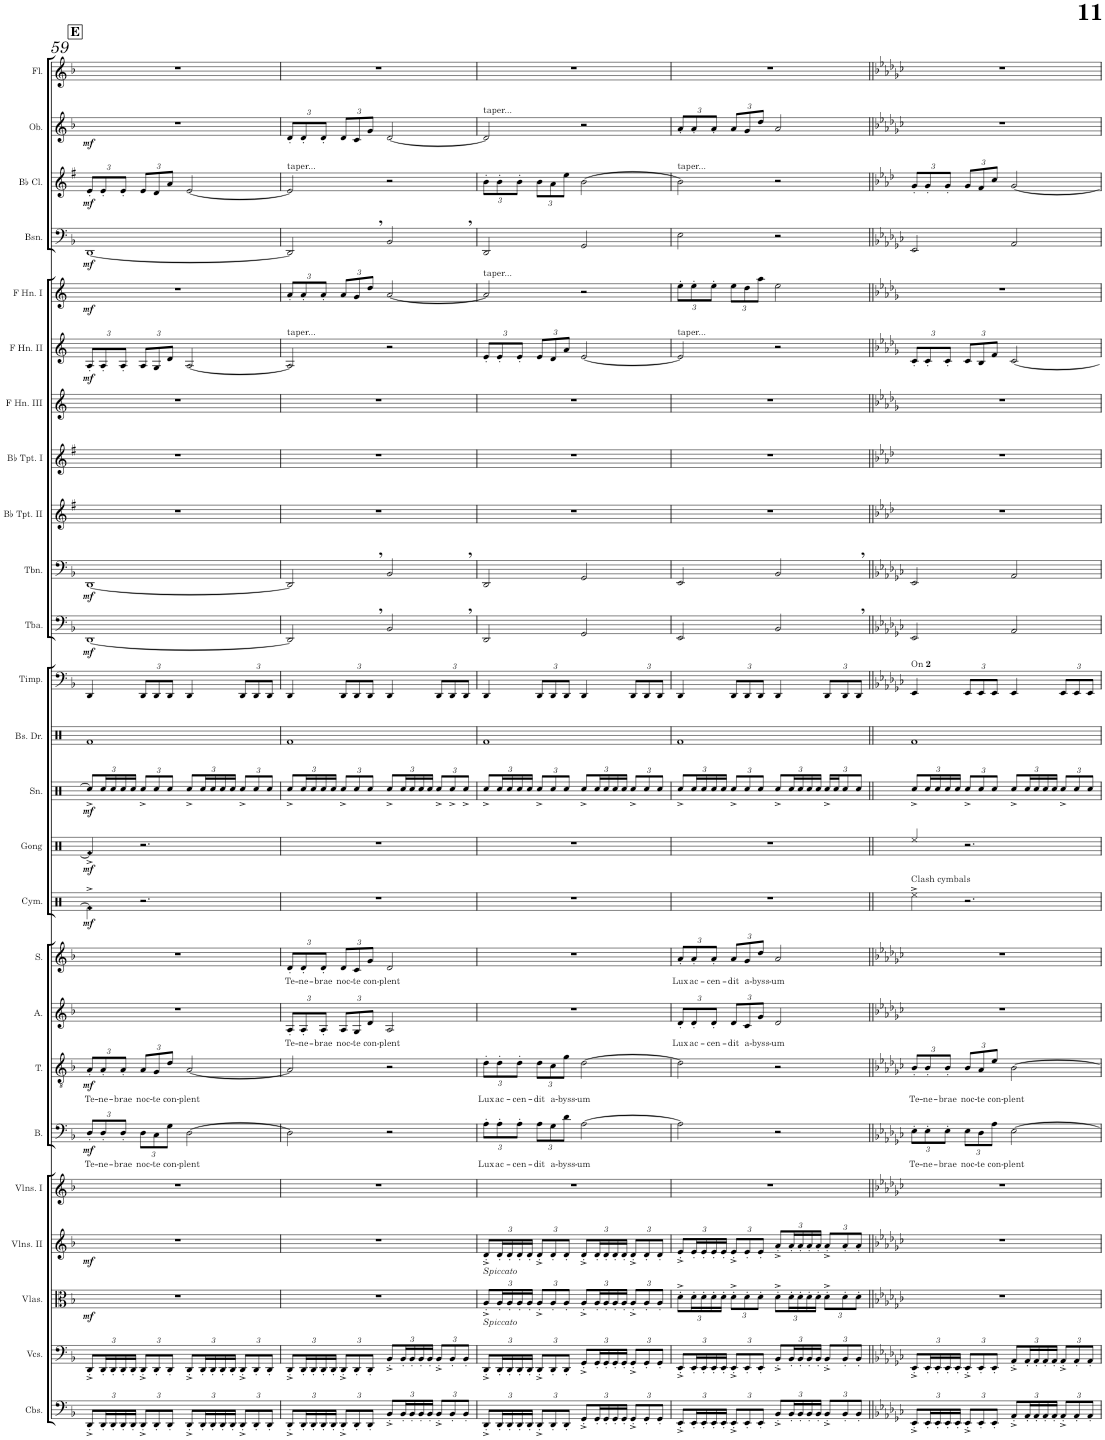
**kern	**kern	**kern	**dynam	**kern	**dynam	**kern	**kern	**text	**dynam	**kern	**text	**dynam	**kern	**text	**kern	**text	**kern	**dynam	**kern	**dynam	**kern	**dynam	**kern	**kern	**kern	**dynam	**kern	**dynam	**kern	**kern	**kern	**kern	**dynam	**kern	**dynam	**kern	**dynam	**kern	**dynam	**kern	**dynam	**kern
*part25	*part24	*part23	*part23	*part22	*part22	*part21	*part20	*part20	*part20	*part19	*part19	*part19	*part18	*part18	*part17	*part17	*part16	*part16	*part15	*part15	*part14	*part14	*part13	*part12	*part11	*part11	*part10	*part10	*part9	*part8	*part7	*part6	*part6	*part5	*part5	*part4	*part4	*part3	*part3	*part2	*part2	*part1
*staff25	*staff24	*staff23	*staff23	*staff22	*staff22	*staff21	*staff20	*staff20	*staff20	*staff19	*staff19	*staff19	*staff18	*staff18	*staff17	*staff17	*staff16	*staff16	*staff15	*staff15	*staff14	*staff14	*staff13	*staff12	*staff11	*staff11	*staff10	*staff10	*staff9	*staff8	*staff7	*staff6	*staff6	*staff5	*staff5	*staff4	*staff4	*staff3	*staff3	*staff2	*staff2	*staff1
*I"Contrabasses	*I"Violoncellos	*I"Violas	*	*I"Violins II	*	*I"Violins I	*I"Bass	*	*	*I"Tenor	*	*	*I"Alto	*	*I"Soprano	*	*I"Cymbals	*	*I"Gong	*	*I"Snare Drum	*	*I"Bass Drum	*I"Timpani	*I"Tuba	*	*I"Trombone	*	*I"Bb Trumpet II	*I"Bb Trumpet I	*I"F Horn III	*I"F Horn II	*	*I"F Horn I	*	*I"Bassoon	*	*I"Bb Clarinet	*	*I"Oboe	*	*I"Flute
*I'Cbs.	*I'Vcs.	*I'Vlas.	*	*I'Vlns. II	*	*I'Vlns. I	*I'B.	*	*	*I'T.	*	*	*I'A.	*	*I'S.	*	*I'Cym.	*	*I'Gong	*	*I'Sn.	*	*I'Bs. Dr.	*I'Timp.	*I'Tba.	*	*I'Tbn.	*	*I'Bb Tpt. II	*I'Bb Tpt. I	*I'F Hn. III	*I'F Hn. II	*	*I'F Hn. I	*	*I'Bsn.	*	*I'Bb Cl.	*	*I'Ob.	*	*I'Fl.
!!LO:PB:g=z
*clefF4	*clefF4	*clefC3	*	*clefG2	*	*clefG2	*clefF4	*	*	*clefGv2	*	*	*clefG2	*	*clefG2	*	*clefX	*	*clefX	*	*clefX	*	*clefX	*clefF4	*clefF4	*	*clefF4	*	*clefG2	*clefG2	*clefG2	*clefG2	*	*clefG2	*	*clefF4	*	*clefG2	*	*clefG2	*	*clefG2
*Trd7c12	*	*	*	*	*	*	*	*	*	*	*	*	*	*	*	*	*	*	*	*	*	*	*	*	*Trd7c12	*	*	*	*Trd1c2	*Trd1c2	*Trd4c7	*Trd4c7	*	*Trd4c7	*	*	*	*Trd1c2	*	*	*	*
*k[b-]	*k[b-]	*k[b-]	*	*k[b-]	*	*k[b-]	*k[b-]	*	*	*k[b-]	*	*	*k[b-]	*	*k[b-]	*	*k[]	*	*k[]	*	*k[]	*	*k[]	*k[b-]	*k[b-]	*	*k[b-]	*	*k[f#]	*k[f#]	*k[]	*k[]	*	*k[]	*	*k[b-]	*	*k[f#]	*	*k[b-]	*	*k[b-]
*M4/4	*M4/4	*M4/4	*	*M4/4	*	*M4/4	*M4/4	*	*	*M4/4	*	*	*M4/4	*	*M4/4	*	*M4/4	*	*M4/4	*	*M4/4	*	*M4/4	*M4/4	*M4/4	*	*M4/4	*	*M4/4	*M4/4	*M4/4	*M4/4	*	*M4/4	*	*M4/4	*	*M4/4	*	*M4/4	*	*M4/4
*Xbrackettup	*Xbrackettup	*	*	*	*	*	*Xbrackettup	*	*	*	*	*	*	*	*	*	*	*	*	*	*	*	*	*	*	*	*	*	*	*	*	*	*	*	*	*	*	*	*	*	*	*
!!LO:REH:place=s1:a:B:cj:fs=14:t=E
=59	=59	=59	=59	=59	=59	=59	=59	=59	=59	=59	=59	=59	=59	=59	=59	=59	=59	=59	=59	=59	=59	=59	=59	=59	=59	=59	=59	=59	=59	=59	=59	=59	=59	=59	=59	=59	=59	=59	=59	=59	=59	=59
!	!	!	!	!	!	!	!	!LO:LY:b	!	!	!	!	!	!	!	!	!	!	!	!	!	!	!	!	!	!	!	!	!	!	!	!	!	!	!	!	!	!	!	!	!	!
*	*	*	*	*	*	*	*	*	*	*Xbrackettup	*	*	*	*	*	*	*	*	*	*	*	*	*	*	*	*	*	*	*	*	*	*	*	*	*	*	*	*	*	*	*	*
!	!	!	!	!	!	!	!	!	!	!	!LO:LY:b	!	!	!	!	!	!LO:N:head=diamond	!	!LO:N:head=diamond	!	!	!	!	!	!	!	!	!	!	!	!	!	!	!	!	!	!	!	!	!	!	!
*	*	*	*	*	*	*	*	*	*	*	*	*	*	*	*	*	*	*	*	*	*Xbrackettup	*	*	*	*	*	*	*	*	*	*	*Xbrackettup	*	*	*	*	*	*Xbrackettup	*	*	*	*
!	!	!	!LO:DY:b	!	!LO:DY:b	!	!	!	!LO:DY:b	!	!	!LO:DY:b	!	!	!	!	!	!LO:DY:b	!	!LO:DY:b	!	!LO:DY:b	!	!	!	!LO:DY:b	!	!LO:DY:b	!	!	!	!	!LO:DY:b	!	!LO:DY:b	!	!LO:DY:b	!	!LO:DY:b	!	!LO:DY:b	!
12DD'^/L	12DD'^/L	1r	mf	1r	mf	1r	12D'/L	Te-	mf	12A'/L	Te-	mf	1r	.	1r	.	4Rf^\]	mf	4Rf^/]	mf	12Rcc^/L]	mf	1Rf	4DD/	[1DD	mf	[1DD	mf	1r	1r	1r	12A'/L	mf	1r	mf	[1DD	mf	12e'/L	mf	1r	mf	1r
!	!	!	!	!	!	!	!	!LO:LY:b	!	!	!LO:LY:b	!	!	!	!	!	!	!	!	!	!	!	!	!	!	!	!	!	!	!	!	!	!	!	!	!	!	!	!	!	!	!
24DD'/L	24DD'/L	.	.	.	.	.	12D'/	-ne-	.	12A'/	-ne-	.	.	.	.	.	.	.	.	.	24Rcc/L	.	.	.	.	.	.	.	.	.	.	12A'/	.	.	.	.	.	12e'/	.	.	.	.
24DD'/	24DD'/	.	.	.	.	.	.	.	.	.	.	.	.	.	.	.	.	.	.	.	24Rcc/	.	.	.	.	.	.	.	.	.	.	.	.	.	.	.	.	.	.	.	.	.
!	!	!	!	!	!	!	!	!LO:LY:b	!	!	!LO:LY:b	!	!	!	!	!	!	!	!	!	!	!	!	!	!	!	!	!	!	!	!	!	!	!	!	!	!	!	!	!	!	!
24DD'/	24DD'/	.	.	.	.	.	12D'/J	-brae	.	12A'/J	-brae	.	.	.	.	.	.	.	.	.	24Rcc/	.	.	.	.	.	.	.	.	.	.	12A'/J	.	.	.	.	.	12e'/J	.	.	.	.
24DD'/JJ	24DD'/JJ	.	.	.	.	.	.	.	.	.	.	.	.	.	.	.	.	.	.	.	24Rcc/JJ	.	.	.	.	.	.	.	.	.	.	.	.	.	.	.	.	.	.	.	.	.
!	!	!	!	!	!	!	!	!LO:LY:b	!	!	!LO:LY:b	!	!	!	!	!	!	!	!	!	!	!	!	!	!	!	!	!	!	!	!	!	!	!	!	!	!	!	!	!	!	!
*	*	*	*	*	*	*	*	*	*	*	*	*	*	*	*	*	*	*	*	*	*	*	*	*Xbrackettup	*	*	*	*	*	*	*	*	*	*	*	*	*	*	*	*	*	*
12DD'^/L	12DD'^/L	.	.	.	.	.	12D\L	noc-	.	12A/L	noc-	.	.	.	.	.	2.r	.	2.r	.	12Rcc^/L	.	.	12DD/L	.	.	.	.	.	.	.	12A/L	.	.	.	.	.	12e/L	.	.	.	.
!	!	!	!	!	!	!	!	!LO:LY:b	!	!	!LO:LY:b	!	!	!	!	!	!	!	!	!	!	!	!	!	!	!	!	!	!	!	!	!	!	!	!	!	!	!	!	!	!	!
12DD'/	12DD'/	.	.	.	.	.	12C\	-te	.	12G/	-te	.	.	.	.	.	.	.	.	.	12Rcc/	.	.	12DD/	.	.	.	.	.	.	.	12G/	.	.	.	.	.	12d/	.	.	.	.
!	!	!	!	!	!	!	!	!LO:LY:b	!	!	!LO:LY:b	!	!	!	!	!	!	!	!	!	!	!	!	!	!	!	!	!	!	!	!	!	!	!	!	!	!	!	!	!	!	!
12DD'/J	12DD'/J	.	.	.	.	.	12G\J	con-	.	12d/J	con-	.	.	.	.	.	.	.	.	.	12Rcc/J	.	.	12DD/J	.	.	.	.	.	.	.	12d/J	.	.	.	.	.	12a/J	.	.	.	.
!	!	!	!	!	!	!	!	!LO:LY:b	!	!	!LO:LY:b	!	!	!	!	!	!	!	!	!	!	!	!	!	!	!	!	!	!	!	!	!	!	!	!	!	!	!	!	!	!	!
12DD'^/L	12DD'^/L	.	.	.	.	.	[2D\	-plent	.	[2A/	-plent	.	.	.	.	.	.	.	.	.	12Rcc^/L	.	.	4DD/	.	.	.	.	.	.	.	[2A/	.	.	.	.	.	[2e/	.	.	.	.
24DD'/L	24DD'/L	.	.	.	.	.	.	.	.	.	.	.	.	.	.	.	.	.	.	.	24Rcc/L	.	.	.	.	.	.	.	.	.	.	.	.	.	.	.	.	.	.	.	.	.
24DD'/	24DD'/	.	.	.	.	.	.	.	.	.	.	.	.	.	.	.	.	.	.	.	24Rcc/	.	.	.	.	.	.	.	.	.	.	.	.	.	.	.	.	.	.	.	.	.
24DD'/	24DD'/	.	.	.	.	.	.	.	.	.	.	.	.	.	.	.	.	.	.	.	24Rcc/	.	.	.	.	.	.	.	.	.	.	.	.	.	.	.	.	.	.	.	.	.
24DD'/JJ	24DD'/JJ	.	.	.	.	.	.	.	.	.	.	.	.	.	.	.	.	.	.	.	24Rcc/JJ	.	.	.	.	.	.	.	.	.	.	.	.	.	.	.	.	.	.	.	.	.
12DD'^/L	12DD'^/L	.	.	.	.	.	.	.	.	.	.	.	.	.	.	.	.	.	.	.	12Rcc^/L	.	.	12DD/L	.	.	.	.	.	.	.	.	.	.	.	.	.	.	.	.	.	.
12DD'/	12DD'/	.	.	.	.	.	.	.	.	.	.	.	.	.	.	.	.	.	.	.	12Rcc/	.	.	12DD/	.	.	.	.	.	.	.	.	.	.	.	.	.	.	.	.	.	.
12DD'/J	12DD'/J	.	.	.	.	.	.	.	.	.	.	.	.	.	.	.	.	.	.	.	12Rcc/J	.	.	12DD/J	.	.	.	.	.	.	.	.	.	.	.	.	.	.	.	.	.	.
=60	=60	=60	=60	=60	=60	=60	=60	=60	=60	=60	=60	=60	=60	=60	=60	=60	=60	=60	=60	=60	=60	=60	=60	=60	=60	=60	=60	=60	=60	=60	=60	=60	=60	=60	=60	=60	=60	=60	=60	=60	=60	=60
*	*	*	*	*	*	*	*	*	*	*	*	*	*Xbrackettup	*	*	*	*	*	*	*	*	*	*	*	*	*	*	*	*	*	*	*	*	*	*	*	*	*	*	*	*	*
!	!	!	!	!	!	!	!	!	!	!	!	!	!	!LO:LY:b	!	!	!	!	!	!	!	!	!	!	!	!	!	!	!	!	!	!	!	!	!	!	!	!	!	!	!	!
*	*	*	*	*	*	*	*	*	*	*	*	*	*	*	*Xbrackettup	*	*	*	*	*	*	*	*	*	*	*	*	*	*	*	*	*	*	*	*	*	*	*	*	*	*	*
!	!	!	!	!	!	!	!	!	!	!	!	!	!	!	!	!LO:LY:b	!	!	!	!	!	!	!	!	!	!	!	!	!	!	!	!	!	!	!	!	!	!	!	!	!	!
*	*	*	*	*	*	*	*	*	*	*	*	*	*	*	*	*	*	*	*	*	*	*	*	*	*	*	*	*	*	*	*	*	*	*Xbrackettup	*	*	*	*	*	*Xbrackettup	*	*
!	!	!	!	!	!	!	!	!	!	!	!	!	!	!	!	!	!	!	!	!	!	!	!	!	!	!	!	!	!	!	!	!	!	!	!	!	!	!LO:TX:a:t=taper...	!	!	!	!
!	!	!	!	!	!	!	!	!	!	!	!	!	!	!	!	!	!	!	!	!	!	!	!	!	!	!	!	!	!	!	!	!LO:TX:a:t=taper...	!	!	!	!	!	!	!	!	!	!
12DD'^/L	12DD'^/L	1r	.	1r	.	1r	2D\]	.	.	2A/]	.	.	12A'/L	Te-	12d'/L	Te-	1r	.	1r	.	12Rcc^/L	.	1Rf	4DD/	2DD,/]	.	2DD,/]	.	1r	1r	1r	2A/]	.	12a'/L	.	2DD,/]	.	2e/]	.	12d'/L	.	1r
!	!	!	!	!	!	!	!	!	!	!	!	!	!	!LO:LY:b	!	!LO:LY:b	!	!	!	!	!	!	!	!	!	!	!	!	!	!	!	!	!	!	!	!	!	!	!	!	!	!
24DD'/L	24DD'/L	.	.	.	.	.	.	.	.	.	.	.	12A'/	-ne-	12d'/	-ne-	.	.	.	.	24Rcc/L	.	.	.	.	.	.	.	.	.	.	.	.	12a'/	.	.	.	.	.	12d'/	.	.
24DD'/	24DD'/	.	.	.	.	.	.	.	.	.	.	.	.	.	.	.	.	.	.	.	24Rcc/	.	.	.	.	.	.	.	.	.	.	.	.	.	.	.	.	.	.	.	.	.
!	!	!	!	!	!	!	!	!	!	!	!	!	!	!LO:LY:b	!	!LO:LY:b	!	!	!	!	!	!	!	!	!	!	!	!	!	!	!	!	!	!	!	!	!	!	!	!	!	!
24DD'/	24DD'/	.	.	.	.	.	.	.	.	.	.	.	12A'/J	-brae	12d'/J	-brae	.	.	.	.	24Rcc/	.	.	.	.	.	.	.	.	.	.	.	.	12a'/J	.	.	.	.	.	12d'/J	.	.
24DD'/JJ	24DD'/JJ	.	.	.	.	.	.	.	.	.	.	.	.	.	.	.	.	.	.	.	24Rcc/JJ	.	.	.	.	.	.	.	.	.	.	.	.	.	.	.	.	.	.	.	.	.
!	!	!	!	!	!	!	!	!	!	!	!	!	!	!LO:LY:b	!	!LO:LY:b	!	!	!	!	!	!	!	!	!	!	!	!	!	!	!	!	!	!	!	!	!	!	!	!	!	!
12DD'^/L	12DD'^/L	.	.	.	.	.	.	.	.	.	.	.	12A/L	noc-	12d/L	noc-	.	.	.	.	12Rcc^/L	.	.	12DD/L	.	.	.	.	.	.	.	.	.	12a/L	.	.	.	.	.	12d/L	.	.
!	!	!	!	!	!	!	!	!	!	!	!	!	!	!LO:LY:b	!	!LO:LY:b	!	!	!	!	!	!	!	!	!	!	!	!	!	!	!	!	!	!	!	!	!	!	!	!	!	!
12DD'/	12DD'/	.	.	.	.	.	.	.	.	.	.	.	12G/	-te	12c/	-te	.	.	.	.	12Rcc/	.	.	12DD/	.	.	.	.	.	.	.	.	.	12g/	.	.	.	.	.	12c/	.	.
!	!	!	!	!	!	!	!	!	!	!	!	!	!	!LO:LY:b	!	!LO:LY:b	!	!	!	!	!	!	!	!	!	!	!	!	!	!	!	!	!	!	!	!	!	!	!	!	!	!
12DD'/J	12DD'/J	.	.	.	.	.	.	.	.	.	.	.	12d/J	con-	12g/J	con-	.	.	.	.	12Rcc/J	.	.	12DD/J	.	.	.	.	.	.	.	.	.	12dd/J	.	.	.	.	.	12g/J	.	.
!	!	!	!	!	!	!	!	!	!	!	!	!	!	!LO:LY:b	!	!LO:LY:b	!	!	!	!	!	!	!	!	!	!	!	!	!	!	!	!	!	!	!	!	!	!	!	!	!	!
12BB-'^/L	12BB-'^/L	.	.	.	.	.	2r	.	.	2r	.	.	2A/	-plent	2d/	-plent	.	.	.	.	12Rcc^/L	.	.	4DD/	2BB-,/	.	2BB-,/	.	.	.	.	2r	.	[2a/	.	2BB-,/	.	2r	.	[2d/	.	.
24BB-'/L	24BB-'/L	.	.	.	.	.	.	.	.	.	.	.	.	.	.	.	.	.	.	.	24Rcc/L	.	.	.	.	.	.	.	.	.	.	.	.	.	.	.	.	.	.	.	.	.
24BB-'/	24BB-'/	.	.	.	.	.	.	.	.	.	.	.	.	.	.	.	.	.	.	.	24Rcc/	.	.	.	.	.	.	.	.	.	.	.	.	.	.	.	.	.	.	.	.	.
24BB-'/	24BB-'/	.	.	.	.	.	.	.	.	.	.	.	.	.	.	.	.	.	.	.	24Rcc/	.	.	.	.	.	.	.	.	.	.	.	.	.	.	.	.	.	.	.	.	.
24BB-'/JJ	24BB-'/JJ	.	.	.	.	.	.	.	.	.	.	.	.	.	.	.	.	.	.	.	24Rcc/JJ	.	.	.	.	.	.	.	.	.	.	.	.	.	.	.	.	.	.	.	.	.
12BB-'^/L	12BB-'^/L	.	.	.	.	.	.	.	.	.	.	.	.	.	.	.	.	.	.	.	12Rcc^/L	.	.	12DD/L	.	.	.	.	.	.	.	.	.	.	.	.	.	.	.	.	.	.
12BB-'/	12BB-'/	.	.	.	.	.	.	.	.	.	.	.	.	.	.	.	.	.	.	.	12Rcc^/	.	.	12DD/	.	.	.	.	.	.	.	.	.	.	.	.	.	.	.	.	.	.
12BB-'/J	12BB-'/J	.	.	.	.	.	.	.	.	.	.	.	.	.	.	.	.	.	.	.	12Rcc^/J	.	.	12DD/J	.	.	.	.	.	.	.	.	.	.	.	.	.	.	.	.	.	.
=61	=61	=61	=61	=61	=61	=61	=61	=61	=61	=61	=61	=61	=61	=61	=61	=61	=61	=61	=61	=61	=61	=61	=61	=61	=61	=61	=61	=61	=61	=61	=61	=61	=61	=61	=61	=61	=61	=61	=61	=61	=61	=61
*	*	*Xbrackettup	*	*Xbrackettup	*	*	*	*	*	*	*	*	*	*	*	*	*	*	*	*	*	*	*	*	*	*	*	*	*	*	*	*	*	*	*	*	*	*	*	*	*	*
!	!	!	!	!	!	!	!	!	!	!	!	!	!	!	!	!	!	!	!	!	!	!	!	!	!	!	!	!	!	!	!	!	!	!	!	!	!	!	!	!LO:TX:a:t=taper...	!	!
!	!	!	!	!	!	!	!	!	!	!	!	!	!	!	!	!	!	!	!	!	!	!	!	!	!	!	!	!	!	!	!	!	!	!LO:TX:a:t=taper...	!	!	!	!	!	!	!	!
!	!	!	!	!LO:TX:b:i:t=Spiccato	!	!	!	!	!	!	!	!	!	!	!	!	!	!	!	!	!	!	!	!	!	!	!	!	!	!	!	!	!	!	!	!	!	!	!	!	!	!
!	!	!LO:TX:b:i:t=Spiccato	!	!	!	!	!	!	!	!	!	!	!	!	!	!	!	!	!	!	!	!	!	!	!	!	!	!	!	!	!	!	!	!	!	!	!	!	!	!	!	!
!	!	!	!	!	!	!	!	!LO:LY:b	!	!	!LO:LY:b	!	!	!	!	!	!	!	!	!	!	!	!	!	!	!	!	!	!	!	!	!	!	!	!	!	!	!	!	!	!	!
12DD'^/L	12DD'^/L	12A'^/L	.	12d'^/L	.	1r	12A'\L	Lux	.	12d'\L	Lux	.	1r	.	1r	.	1r	.	1r	.	12Rcc^/L	.	1Rf	4DD/	2DD/	.	2DD/	.	1r	1r	1r	12e'/L	.	2a/]	.	2DD/	.	12b'\L	.	2d/]	.	1r
!	!	!	!	!	!	!	!	!LO:LY:b	!	!	!LO:LY:b	!	!	!	!	!	!	!	!	!	!	!	!	!	!	!	!	!	!	!	!	!	!	!	!	!	!	!	!	!	!	!
24DD'/L	24DD'/L	24A'/L	.	24d'/L	.	.	12A'\	ac-	.	12d'\	ac-	.	.	.	.	.	.	.	.	.	24Rcc/L	.	.	.	.	.	.	.	.	.	.	12e'/	.	.	.	.	.	12b'\	.	.	.	.
24DD'/	24DD'/	24A'/	.	24d'/	.	.	.	.	.	.	.	.	.	.	.	.	.	.	.	.	24Rcc/	.	.	.	.	.	.	.	.	.	.	.	.	.	.	.	.	.	.	.	.	.
!	!	!	!	!	!	!	!	!LO:LY:b	!	!	!LO:LY:b	!	!	!	!	!	!	!	!	!	!	!	!	!	!	!	!	!	!	!	!	!	!	!	!	!	!	!	!	!	!	!
24DD'/	24DD'/	24A'/	.	24d'/	.	.	12A'\J	-cen-	.	12d'\J	-cen-	.	.	.	.	.	.	.	.	.	24Rcc/	.	.	.	.	.	.	.	.	.	.	12e'/J	.	.	.	.	.	12b'\J	.	.	.	.
24DD'/JJ	24DD'/JJ	24A'/JJ	.	24d'/JJ	.	.	.	.	.	.	.	.	.	.	.	.	.	.	.	.	24Rcc/JJ	.	.	.	.	.	.	.	.	.	.	.	.	.	.	.	.	.	.	.	.	.
!	!	!	!	!	!	!	!	!LO:LY:b	!	!	!LO:LY:b	!	!	!	!	!	!	!	!	!	!	!	!	!	!	!	!	!	!	!	!	!	!	!	!	!	!	!	!	!	!	!
12DD'^/L	12DD'^/L	12A'^/L	.	12d'^/L	.	.	12A\L	-dit	.	12d\L	-dit	.	.	.	.	.	.	.	.	.	12Rcc^/L	.	.	12DD/L	.	.	.	.	.	.	.	12e/L	.	.	.	.	.	12b\L	.	.	.	.
!	!	!	!	!	!	!	!	!LO:LY:b	!	!	!LO:LY:b	!	!	!	!	!	!	!	!	!	!	!	!	!	!	!	!	!	!	!	!	!	!	!	!	!	!	!	!	!	!	!
12DD'/	12DD'/	12A'/	.	12d'/	.	.	12G\	a-	.	12c\	a-	.	.	.	.	.	.	.	.	.	12Rcc/	.	.	12DD/	.	.	.	.	.	.	.	12d/	.	.	.	.	.	12a\	.	.	.	.
!	!	!	!	!	!	!	!	!LO:LY:b	!	!	!LO:LY:b	!	!	!	!	!	!	!	!	!	!	!	!	!	!	!	!	!	!	!	!	!	!	!	!	!	!	!	!	!	!	!
12DD'/J	12DD'/J	12A'/J	.	12d'/J	.	.	12d\J	-byss-	.	12g\J	-byss-	.	.	.	.	.	.	.	.	.	12Rcc/J	.	.	12DD/J	.	.	.	.	.	.	.	12a/J	.	.	.	.	.	12ee\J	.	.	.	.
!	!	!	!	!	!	!	!	!LO:LY:b	!	!	!LO:LY:b	!	!	!	!	!	!	!	!	!	!	!	!	!	!	!	!	!	!	!	!	!	!	!	!	!	!	!	!	!	!	!
12GG'^/L	12GG'^/L	12A'^/L	.	12d'^/L	.	.	[2A\	-um	.	[2d\	-um	.	.	.	.	.	.	.	.	.	12Rcc^/L	.	.	4DD/	2GG/	.	2GG/	.	.	.	.	[2e/	.	2r	.	2GG/	.	[2b\	.	2r	.	.
24GG'/L	24GG'/L	24A'/L	.	24d'/L	.	.	.	.	.	.	.	.	.	.	.	.	.	.	.	.	24Rcc/L	.	.	.	.	.	.	.	.	.	.	.	.	.	.	.	.	.	.	.	.	.
24GG'/	24GG'/	24A'/	.	24d'/	.	.	.	.	.	.	.	.	.	.	.	.	.	.	.	.	24Rcc/	.	.	.	.	.	.	.	.	.	.	.	.	.	.	.	.	.	.	.	.	.
24GG'/	24GG'/	24A'/	.	24d'/	.	.	.	.	.	.	.	.	.	.	.	.	.	.	.	.	24Rcc/	.	.	.	.	.	.	.	.	.	.	.	.	.	.	.	.	.	.	.	.	.
24GG'/JJ	24GG'/JJ	24A'/JJ	.	24d'/JJ	.	.	.	.	.	.	.	.	.	.	.	.	.	.	.	.	24Rcc/JJ	.	.	.	.	.	.	.	.	.	.	.	.	.	.	.	.	.	.	.	.	.
12GG'^/L	12GG'^/L	12A'^/L	.	12d'^/L	.	.	.	.	.	.	.	.	.	.	.	.	.	.	.	.	12Rcc^/L	.	.	12DD/L	.	.	.	.	.	.	.	.	.	.	.	.	.	.	.	.	.	.
12GG'/	12GG'/	12A'/	.	12d'/	.	.	.	.	.	.	.	.	.	.	.	.	.	.	.	.	12Rcc/	.	.	12DD/	.	.	.	.	.	.	.	.	.	.	.	.	.	.	.	.	.	.
12GG'/J	12GG'/J	12A'/J	.	12d'/J	.	.	.	.	.	.	.	.	.	.	.	.	.	.	.	.	12Rcc/J	.	.	12DD/J	.	.	.	.	.	.	.	.	.	.	.	.	.	.	.	.	.	.
=62	=62	=62	=62	=62	=62	=62	=62	=62	=62	=62	=62	=62	=62	=62	=62	=62	=62	=62	=62	=62	=62	=62	=62	=62	=62	=62	=62	=62	=62	=62	=62	=62	=62	=62	=62	=62	=62	=62	=62	=62	=62	=62
!	!	!	!	!	!	!	!	!	!	!	!	!	!	!	!	!	!	!	!	!	!	!	!	!	!	!	!	!	!	!	!	!	!	!	!	!	!	!LO:TX:a:t=taper...	!	!	!	!
!	!	!	!	!	!	!	!	!	!	!	!	!	!	!	!	!	!	!	!	!	!	!	!	!	!	!	!	!	!	!	!	!LO:TX:a:t=taper...	!	!	!	!	!	!	!	!	!	!
!	!	!	!	!	!	!	!	!	!	!	!	!	!	!LO:LY:b	!	!LO:LY:b	!	!	!	!	!	!	!	!	!	!	!	!	!	!	!	!	!	!	!	!	!	!	!	!	!	!
12EE'^/L	12EE'^/L	12d'^\L	.	12e'^/L	.	1r	2A\]	.	.	2d\]	.	.	12d'/L	Lux	12a'/L	Lux	1r	.	1r	.	12Rcc^/L	.	1Rf	4DD/	2EE/	.	2EE/	.	1r	1r	1r	2e/]	.	12ee'\L	.	2E\	.	2b\]	.	12a'/L	.	1r
!	!	!	!	!	!	!	!	!	!	!	!	!	!	!LO:LY:b	!	!LO:LY:b	!	!	!	!	!	!	!	!	!	!	!	!	!	!	!	!	!	!	!	!	!	!	!	!	!	!
24EE'/L	24EE'/L	24d'\L	.	24e'/L	.	.	.	.	.	.	.	.	12d'/	ac-	12a'/	ac-	.	.	.	.	24Rcc/L	.	.	.	.	.	.	.	.	.	.	.	.	12ee'\	.	.	.	.	.	12a'/	.	.
24EE'/	24EE'/	24d'\	.	24e'/	.	.	.	.	.	.	.	.	.	.	.	.	.	.	.	.	24Rcc/	.	.	.	.	.	.	.	.	.	.	.	.	.	.	.	.	.	.	.	.	.
!	!	!	!	!	!	!	!	!	!	!	!	!	!	!LO:LY:b	!	!LO:LY:b	!	!	!	!	!	!	!	!	!	!	!	!	!	!	!	!	!	!	!	!	!	!	!	!	!	!
24EE'/	24EE'/	24d'\	.	24e'/	.	.	.	.	.	.	.	.	12d'/J	-cen-	12a'/J	-cen-	.	.	.	.	24Rcc/	.	.	.	.	.	.	.	.	.	.	.	.	12ee'\J	.	.	.	.	.	12a'/J	.	.
24EE'/JJ	24EE'/JJ	24d'\JJ	.	24e'/JJ	.	.	.	.	.	.	.	.	.	.	.	.	.	.	.	.	24Rcc/JJ	.	.	.	.	.	.	.	.	.	.	.	.	.	.	.	.	.	.	.	.	.
!	!	!	!	!	!	!	!	!	!	!	!	!	!	!LO:LY:b	!	!LO:LY:b	!	!	!	!	!	!	!	!	!	!	!	!	!	!	!	!	!	!	!	!	!	!	!	!	!	!
12EE'^/L	12EE'^/L	12d'^\L	.	12e'^/L	.	.	.	.	.	.	.	.	12d/L	-dit	12a/L	-dit	.	.	.	.	12Rcc^/L	.	.	12DD/L	.	.	.	.	.	.	.	.	.	12ee\L	.	.	.	.	.	12a/L	.	.
!	!	!	!	!	!	!	!	!	!	!	!	!	!	!LO:LY:b	!	!LO:LY:b	!	!	!	!	!	!	!	!	!	!	!	!	!	!	!	!	!	!	!	!	!	!	!	!	!	!
12EE'/	12EE'/	12d'\	.	12e'/	.	.	.	.	.	.	.	.	12c/	a-	12g/	a-	.	.	.	.	12Rcc/	.	.	12DD/	.	.	.	.	.	.	.	.	.	12dd\	.	.	.	.	.	12g/	.	.
!	!	!	!	!	!	!	!	!	!	!	!	!	!	!LO:LY:b	!	!LO:LY:b	!	!	!	!	!	!	!	!	!	!	!	!	!	!	!	!	!	!	!	!	!	!	!	!	!	!
12EE'/J	12EE'/J	12d'\J	.	12e'/J	.	.	.	.	.	.	.	.	12g/J	-byss-	12dd/J	-byss-	.	.	.	.	12Rcc/J	.	.	12DD/J	.	.	.	.	.	.	.	.	.	12aa\J	.	.	.	.	.	12dd/J	.	.
!	!	!	!	!	!	!	!	!	!	!	!	!	!	!LO:LY:b	!	!LO:LY:b	!	!	!	!	!	!	!	!	!	!	!	!	!	!	!	!	!	!	!	!	!	!	!	!	!	!
12BB-'^/L	12BB-'^/L	12d'^\L	.	12a'^/L	.	.	2r	.	.	2r	.	.	2d/	-um	2a/	-um	.	.	.	.	12Rcc^/L	.	.	4DD/	2BB-,/	.	2BB-,/	.	.	.	.	2r	.	2ee\	.	2r	.	2r	.	2a/	.	.
24BB-'/L	24BB-'/L	24d'\L	.	24a'/L	.	.	.	.	.	.	.	.	.	.	.	.	.	.	.	.	24Rcc/L	.	.	.	.	.	.	.	.	.	.	.	.	.	.	.	.	.	.	.	.	.
24BB-'/	24BB-'/	24d'\	.	24a'/	.	.	.	.	.	.	.	.	.	.	.	.	.	.	.	.	24Rcc/	.	.	.	.	.	.	.	.	.	.	.	.	.	.	.	.	.	.	.	.	.
24BB-'/	24BB-'/	24d'\	.	24a'/	.	.	.	.	.	.	.	.	.	.	.	.	.	.	.	.	24Rcc/	.	.	.	.	.	.	.	.	.	.	.	.	.	.	.	.	.	.	.	.	.
24BB-'/JJ	24BB-'/JJ	24d'\JJ	.	24a'/JJ	.	.	.	.	.	.	.	.	.	.	.	.	.	.	.	.	24Rcc/JJ	.	.	.	.	.	.	.	.	.	.	.	.	.	.	.	.	.	.	.	.	.
12BB-'^/L	12BB-'^/L	12d'^\L	.	12a'^/L	.	.	.	.	.	.	.	.	.	.	.	.	.	.	.	.	24Rcc^/LL	.	.	12DD/L	.	.	.	.	.	.	.	.	.	.	.	.	.	.	.	.	.	.
.	.	.	.	.	.	.	.	.	.	.	.	.	.	.	.	.	.	.	.	.	24Rcc/J	.	.	.	.	.	.	.	.	.	.	.	.	.	.	.	.	.	.	.	.	.
12BB-'/	12BB-'/	12d'\	.	12a'/	.	.	.	.	.	.	.	.	.	.	.	.	.	.	.	.	12Rcc/	.	.	12DD/	.	.	.	.	.	.	.	.	.	.	.	.	.	.	.	.	.	.
12BB-'/J	12BB-'/J	12d'\J	.	12a'/J	.	.	.	.	.	.	.	.	.	.	.	.	.	.	.	.	12Rcc/J	.	.	12DD/J	.	.	.	.	.	.	.	.	.	.	.	.	.	.	.	.	.	.
=63||	=63||	=63||	=63||	=63||	=63||	=63||	=63||	=63||	=63||	=63||	=63||	=63||	=63||	=63||	=63||	=63||	=63||	=63||	=63||	=63||	=63||	=63||	=63||	=63||	=63||	=63||	=63||	=63||	=63||	=63||	=63||	=63||	=63||	=63||	=63||	=63||	=63||	=63||	=63||	=63||	=63||	=63||
*k[b-e-a-d-g-c-]	*k[b-e-a-d-g-c-]	*k[b-e-a-d-g-c-]	*	*k[b-e-a-d-g-c-]	*	*k[b-e-a-d-g-c-]	*k[b-e-a-d-g-c-]	*	*	*k[b-e-a-d-g-c-]	*	*	*k[b-e-a-d-g-c-]	*	*k[b-e-a-d-g-c-]	*	*	*	*	*	*	*	*	*k[b-e-a-d-g-c-]	*k[b-e-a-d-g-c-]	*	*k[b-e-a-d-g-c-]	*	*k[b-e-a-d-]	*k[b-e-a-d-]	*k[b-e-a-d-g-]	*k[b-e-a-d-g-]	*	*k[b-e-a-d-g-]	*	*k[b-e-a-d-g-c-]	*	*k[b-e-a-d-]	*	*k[b-e-a-d-g-c-]	*	*k[b-e-a-d-g-c-]
!	!	!	!	!	!	!	!	!	!	!	!	!	!	!	!	!	!	!	!	!	!	!	!	!LO:TX:a:t=On	!	!	!	!	!	!	!	!	!	!	!	!	!	!	!	!	!	!
!	!	!	!	!	!	!	!	!	!	!	!	!	!	!	!	!	!	!	!	!	!	!	!	!LO:TX:a:B:t=2	!	!	!	!	!	!	!	!	!	!	!	!	!	!	!	!	!	!
!	!	!	!	!	!	!	!	!	!	!	!	!	!	!	!	!	!LO:TX:a:t=Clash cymbals	!	!	!	!	!	!	!	!	!	!	!	!	!	!	!	!	!	!	!	!	!	!	!	!	!
!	!	!	!	!	!	!	!	!LO:LY:b	!	!	!LO:LY:b	!	!	!	!	!	!	!	!	!	!	!	!	!	!	!	!	!	!	!	!	!	!	!	!	!	!	!	!	!	!	!
12EE-'^/L	12EE-'^/L	1r	.	1r	.	1r	12E-'\L	Te-	.	12B-'/L	Te-	.	1r	.	1r	.	4Ree^\	.	4Ree/	.	12Rcc^/L	.	1Rf	4EE-/	2EE-/	.	2EE-/	.	1r	1r	1r	12c'/L	.	1r	.	2EE-/	.	12g'/L	.	1r	.	1r
!	!	!	!	!	!	!	!	!LO:LY:b	!	!	!LO:LY:b	!	!	!	!	!	!	!	!	!	!	!	!	!	!	!	!	!	!	!	!	!	!	!	!	!	!	!	!	!	!	!
24EE-'/L	24EE-'/L	.	.	.	.	.	12E-'\	-ne-	.	12B-'/	-ne-	.	.	.	.	.	.	.	.	.	24Rcc/L	.	.	.	.	.	.	.	.	.	.	12c'/	.	.	.	.	.	12g'/	.	.	.	.
24EE-'/	24EE-'/	.	.	.	.	.	.	.	.	.	.	.	.	.	.	.	.	.	.	.	24Rcc/	.	.	.	.	.	.	.	.	.	.	.	.	.	.	.	.	.	.	.	.	.
!	!	!	!	!	!	!	!	!LO:LY:b	!	!	!LO:LY:b	!	!	!	!	!	!	!	!	!	!	!	!	!	!	!	!	!	!	!	!	!	!	!	!	!	!	!	!	!	!	!
24EE-'/	24EE-'/	.	.	.	.	.	12E-'\J	-brae	.	12B-'/J	-brae	.	.	.	.	.	.	.	.	.	24Rcc/	.	.	.	.	.	.	.	.	.	.	12c'/J	.	.	.	.	.	12g'/J	.	.	.	.
24EE-'/JJ	24EE-'/JJ	.	.	.	.	.	.	.	.	.	.	.	.	.	.	.	.	.	.	.	24Rcc/JJ	.	.	.	.	.	.	.	.	.	.	.	.	.	.	.	.	.	.	.	.	.
!	!	!	!	!	!	!	!	!LO:LY:b	!	!	!LO:LY:b	!	!	!	!	!	!	!	!	!	!	!	!	!	!	!	!	!	!	!	!	!	!	!	!	!	!	!	!	!	!	!
12EE-'^/L	12EE-'^/L	.	.	.	.	.	12E-\L	noc-	.	12B-/L	noc-	.	.	.	.	.	2.r	.	2.r	.	12Rcc^/L	.	.	12EE-/L	.	.	.	.	.	.	.	12c/L	.	.	.	.	.	12g/L	.	.	.	.
!	!	!	!	!	!	!	!	!LO:LY:b	!	!	!LO:LY:b	!	!	!	!	!	!	!	!	!	!	!	!	!	!	!	!	!	!	!	!	!	!	!	!	!	!	!	!	!	!	!
12EE-'/	12EE-'/	.	.	.	.	.	12D-\	-te	.	12A-/	-te	.	.	.	.	.	.	.	.	.	12Rcc/	.	.	12EE-/	.	.	.	.	.	.	.	12B-/	.	.	.	.	.	12f/	.	.	.	.
!	!	!	!	!	!	!	!	!LO:LY:b	!	!	!LO:LY:b	!	!	!	!	!	!	!	!	!	!	!	!	!	!	!	!	!	!	!	!	!	!	!	!	!	!	!	!	!	!	!
12EE-'/J	12EE-'/J	.	.	.	.	.	12A-\J	con-	.	12e-/J	con-	.	.	.	.	.	.	.	.	.	12Rcc/J	.	.	12EE-/J	.	.	.	.	.	.	.	12f/J	.	.	.	.	.	12cc/J	.	.	.	.
!	!	!	!	!	!	!	!	!LO:LY:b	!	!	!LO:LY:b	!	!	!	!	!	!	!	!	!	!	!	!	!	!	!	!	!	!	!	!	!	!	!	!	!	!	!	!	!	!	!
12AA-'^/L	12AA-'^/L	.	.	.	.	.	[2E-\	-plent	.	[2B-\	-plent	.	.	.	.	.	.	.	.	.	12Rcc^/L	.	.	4EE-/	2AA-/	.	2AA-/	.	.	.	.	[2c/	.	.	.	2AA-/	.	[2g/	.	.	.	.
24AA-'/L	24AA-'/L	.	.	.	.	.	.	.	.	.	.	.	.	.	.	.	.	.	.	.	24Rcc/L	.	.	.	.	.	.	.	.	.	.	.	.	.	.	.	.	.	.	.	.	.
24AA-'/	24AA-'/	.	.	.	.	.	.	.	.	.	.	.	.	.	.	.	.	.	.	.	24Rcc/	.	.	.	.	.	.	.	.	.	.	.	.	.	.	.	.	.	.	.	.	.
24AA-'/	24AA-'/	.	.	.	.	.	.	.	.	.	.	.	.	.	.	.	.	.	.	.	24Rcc/	.	.	.	.	.	.	.	.	.	.	.	.	.	.	.	.	.	.	.	.	.
24AA-'/JJ	24AA-'/JJ	.	.	.	.	.	.	.	.	.	.	.	.	.	.	.	.	.	.	.	24Rcc/JJ	.	.	.	.	.	.	.	.	.	.	.	.	.	.	.	.	.	.	.	.	.
12AA-'^/L	12AA-'^/L	.	.	.	.	.	.	.	.	.	.	.	.	.	.	.	.	.	.	.	12Rcc^/L	.	.	12EE-/L	.	.	.	.	.	.	.	.	.	.	.	.	.	.	.	.	.	.
12AA-'/	12AA-'/	.	.	.	.	.	.	.	.	.	.	.	.	.	.	.	.	.	.	.	12Rcc/	.	.	12EE-/	.	.	.	.	.	.	.	.	.	.	.	.	.	.	.	.	.	.
12AA-'/J	12AA-'/J	.	.	.	.	.	.	.	.	.	.	.	.	.	.	.	.	.	.	.	12Rcc/J	.	.	12EE-/J	.	.	.	.	.	.	.	.	.	.	.	.	.	.	.	.	.	.
=	=	=	=	=	=	=	=	=	=	=	=	=	=	=	=	=	=	=	=	=	=	=	=	=	=	=	=	=	=	=	=	=	=	=	=	=	=	=	=	=	=	=
*-	*-	*-	*-	*-	*-	*-	*-	*-	*-	*-	*-	*-	*-	*-	*-	*-	*-	*-	*-	*-	*-	*-	*-	*-	*-	*-	*-	*-	*-	*-	*-	*-	*-	*-	*-	*-	*-	*-	*-	*-	*-	*-
